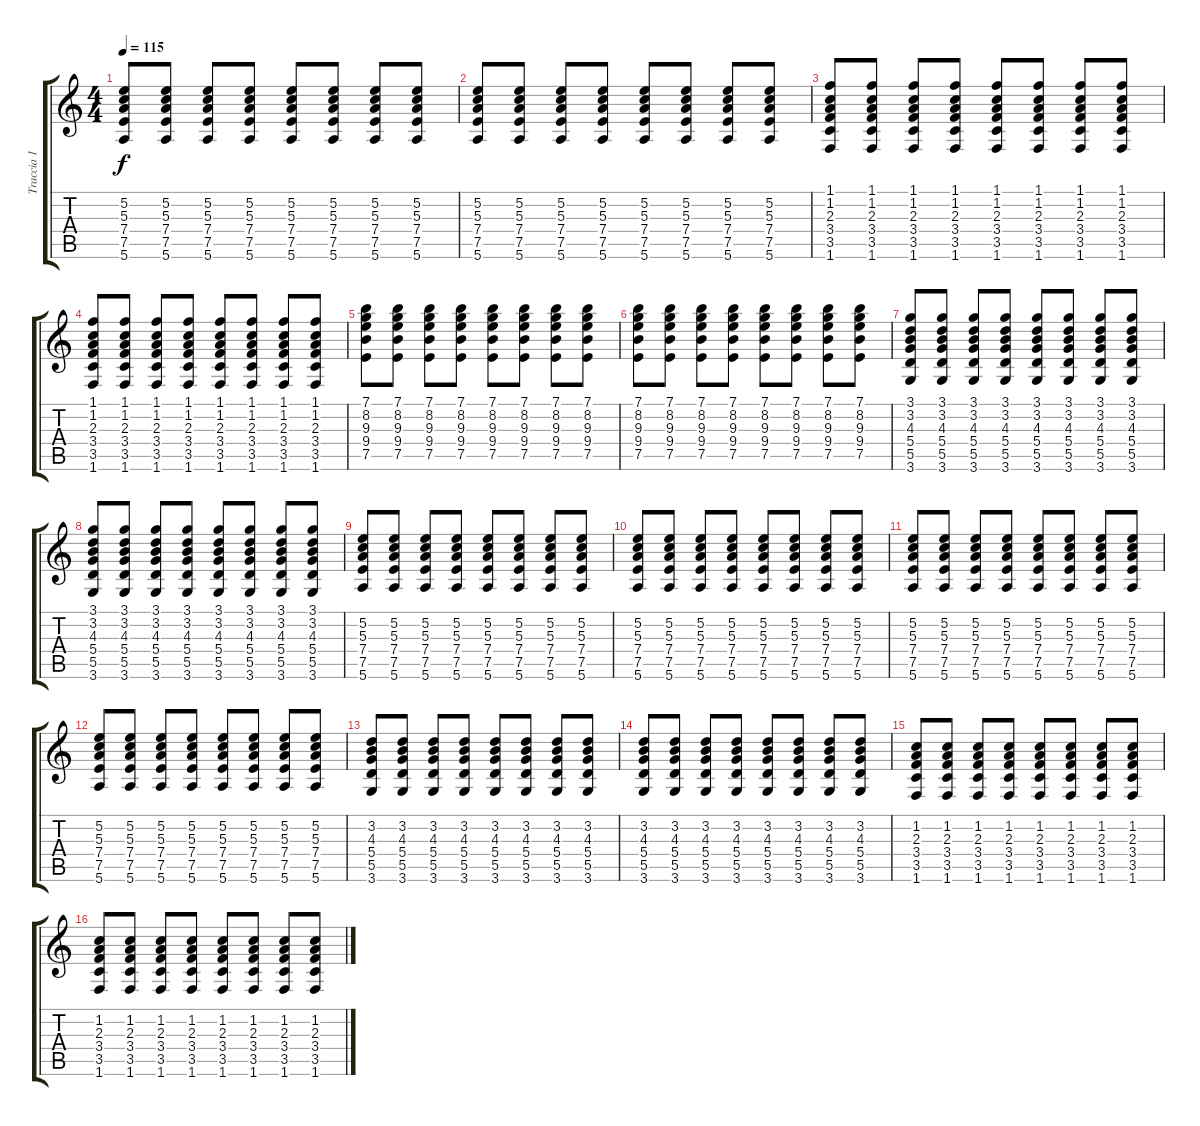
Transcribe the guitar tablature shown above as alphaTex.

\track ("Traccia 1" "Traccia 1") {instrument electricguitarjazz}
\staff {score tabs}
\tuning (E4 B3 G3 D3 A2 E2) {hide}
\ts (4 4)
\tempo 115
\clef g2
\ks c
(5.2 5.3 7.4 7.5 5.6).8{dy f} (5.2 5.3 7.4 7.5 5.6).8 (5.2 5.3 7.4 7.5 5.6).8 (5.2 5.3 7.4 7.5 5.6).8 (5.2 5.3 7.4 7.5 5.6).8 (5.2 5.3 7.4 7.5 5.6).8 (5.2 5.3 7.4 7.5 5.6).8 (5.2 5.3 7.4 7.5 5.6).8 |
(5.2 5.3 7.4 7.5 5.6).8 (5.2 5.3 7.4 7.5 5.6).8 (5.2 5.3 7.4 7.5 5.6).8 (5.2 5.3 7.4 7.5 5.6).8 (5.2 5.3 7.4 7.5 5.6).8 (5.2 5.3 7.4 7.5 5.6).8 (5.2 5.3 7.4 7.5 5.6).8 (5.2 5.3 7.4 7.5 5.6).8 |
(1.1 1.2 2.3 3.4 3.5 1.6).8 (1.1 1.2 2.3 3.4 3.5 1.6).8 (1.1 1.2 2.3 3.4 3.5 1.6).8 (1.1 1.2 2.3 3.4 3.5 1.6).8 (1.1 1.2 2.3 3.4 3.5 1.6).8 (1.1 1.2 2.3 3.4 3.5 1.6).8 (1.1 1.2 2.3 3.4 3.5 1.6).8 (1.1 1.2 2.3 3.4 3.5 1.6).8 |
(1.1 1.2 2.3 3.4 3.5 1.6).8 (1.1 1.2 2.3 3.4 3.5 1.6).8 (1.1 1.2 2.3 3.4 3.5 1.6).8 (1.1 1.2 2.3 3.4 3.5 1.6).8 (1.1 1.2 2.3 3.4 3.5 1.6).8 (1.1 1.2 2.3 3.4 3.5 1.6).8 (1.1 1.2 2.3 3.4 3.5 1.6).8 (1.1 1.2 2.3 3.4 3.5 1.6).8 |
(7.1 8.2 9.3 9.4 7.5).8 (7.1 8.2 9.3 9.4 7.5).8 (7.1 8.2 9.3 9.4 7.5).8 (7.1 8.2 9.3 9.4 7.5).8 (7.1 8.2 9.3 9.4 7.5).8 (7.1 8.2 9.3 9.4 7.5).8 (7.1 8.2 9.3 9.4 7.5).8 (7.1 8.2 9.3 9.4 7.5).8 |
(7.1 8.2 9.3 9.4 7.5).8 (7.1 8.2 9.3 9.4 7.5).8 (7.1 8.2 9.3 9.4 7.5).8 (7.1 8.2 9.3 9.4 7.5).8 (7.1 8.2 9.3 9.4 7.5).8 (7.1 8.2 9.3 9.4 7.5).8 (7.1 8.2 9.3 9.4 7.5).8 (7.1 8.2 9.3 9.4 7.5).8 |
(3.1 3.2 4.3 5.4 5.5 3.6).8 (3.1 3.2 4.3 5.4 5.5 3.6).8 (3.1 3.2 4.3 5.4 5.5 3.6).8 (3.1 3.2 4.3 5.4 5.5 3.6).8 (3.1 3.2 4.3 5.4 5.5 3.6).8 (3.1 3.2 4.3 5.4 5.5 3.6).8 (3.1 3.2 4.3 5.4 5.5 3.6).8 (3.1 3.2 4.3 5.4 5.5 3.6).8 |
(3.1 3.2 4.3 5.4 5.5 3.6).8 (3.1 3.2 4.3 5.4 5.5 3.6).8 (3.1 3.2 4.3 5.4 5.5 3.6).8 (3.1 3.2 4.3 5.4 5.5 3.6).8 (3.1 3.2 4.3 5.4 5.5 3.6).8 (3.1 3.2 4.3 5.4 5.5 3.6).8 (3.1 3.2 4.3 5.4 5.5 3.6).8 (3.1 3.2 4.3 5.4 5.5 3.6).8 |
(5.2 5.3 7.4 7.5 5.6).8 (5.2 5.3 7.4 7.5 5.6).8 (5.2 5.3 7.4 7.5 5.6).8 (5.2 5.3 7.4 7.5 5.6).8 (5.2 5.3 7.4 7.5 5.6).8 (5.2 5.3 7.4 7.5 5.6).8 (5.2 5.3 7.4 7.5 5.6).8 (5.2 5.3 7.4 7.5 5.6).8 |
(5.2 5.3 7.4 7.5 5.6).8 (5.2 5.3 7.4 7.5 5.6).8 (5.2 5.3 7.4 7.5 5.6).8 (5.2 5.3 7.4 7.5 5.6).8 (5.2 5.3 7.4 7.5 5.6).8 (5.2 5.3 7.4 7.5 5.6).8 (5.2 5.3 7.4 7.5 5.6).8 (5.2 5.3 7.4 7.5 5.6).8 |
(5.2 5.3 7.4 7.5 5.6).8 (5.2 5.3 7.4 7.5 5.6).8 (5.2 5.3 7.4 7.5 5.6).8 (5.2 5.3 7.4 7.5 5.6).8 (5.2 5.3 7.4 7.5 5.6).8 (5.2 5.3 7.4 7.5 5.6).8 (5.2 5.3 7.4 7.5 5.6).8 (5.2 5.3 7.4 7.5 5.6).8 |
(5.2 5.3 7.4 7.5 5.6).8 (5.2 5.3 7.4 7.5 5.6).8 (5.2 5.3 7.4 7.5 5.6).8 (5.2 5.3 7.4 7.5 5.6).8 (5.2 5.3 7.4 7.5 5.6).8 (5.2 5.3 7.4 7.5 5.6).8 (5.2 5.3 7.4 7.5 5.6).8 (5.2 5.3 7.4 7.5 5.6).8 |
(3.2 4.3 5.4 5.5 3.6).8 (3.2 4.3 5.4 5.5 3.6).8 (3.2 4.3 5.4 5.5 3.6).8 (3.2 4.3 5.4 5.5 3.6).8 (3.2 4.3 5.4 5.5 3.6).8 (3.2 4.3 5.4 5.5 3.6).8 (3.2 4.3 5.4 5.5 3.6).8 (3.2 4.3 5.4 5.5 3.6).8 |
(3.2 4.3 5.4 5.5 3.6).8 (3.2 4.3 5.4 5.5 3.6).8 (3.2 4.3 5.4 5.5 3.6).8 (3.2 4.3 5.4 5.5 3.6).8 (3.2 4.3 5.4 5.5 3.6).8 (3.2 4.3 5.4 5.5 3.6).8 (3.2 4.3 5.4 5.5 3.6).8 (3.2 4.3 5.4 5.5 3.6).8 |
(1.2 2.3 3.4 3.5 1.6).8 (1.2 2.3 3.4 3.5 1.6).8 (1.2 2.3 3.4 3.5 1.6).8 (1.2 2.3 3.4 3.5 1.6).8 (1.2 2.3 3.4 3.5 1.6).8 (1.2 2.3 3.4 3.5 1.6).8 (1.2 2.3 3.4 3.5 1.6).8 (1.2 2.3 3.4 3.5 1.6).8 |
(1.2 2.3 3.4 3.5 1.6).8 (1.2 2.3 3.4 3.5 1.6).8 (1.2 2.3 3.4 3.5 1.6).8 (1.2 2.3 3.4 3.5 1.6).8 (1.2 2.3 3.4 3.5 1.6).8 (1.2 2.3 3.4 3.5 1.6).8 (1.2 2.3 3.4 3.5 1.6).8 (1.2 2.3 3.4 3.5 1.6).8
